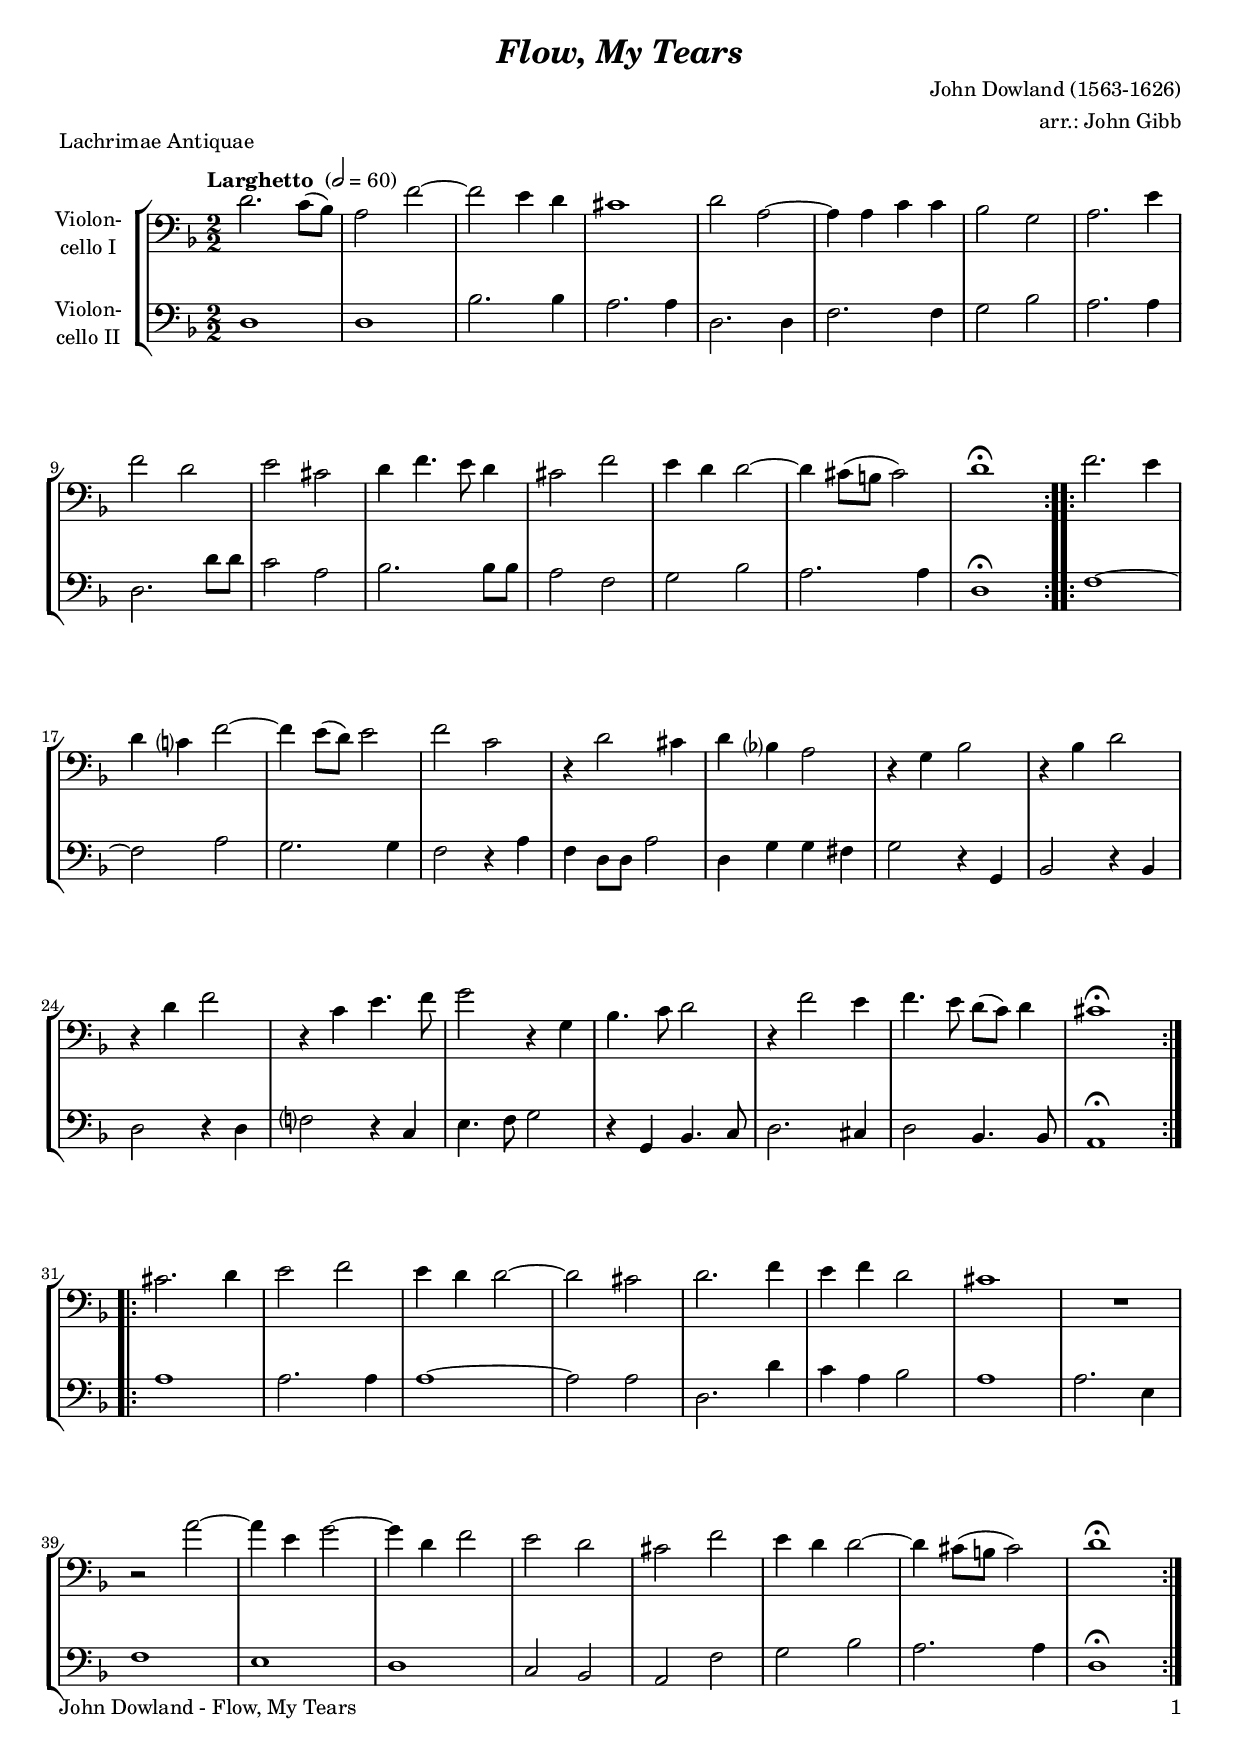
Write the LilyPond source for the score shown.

\version "2.24.1"
\include "deutsch.ly"

#(set-global-staff-size 18)

\header {
  title     = \markup \bold \italic "Flow, My Tears"
  composer  = "John Dowland (1563-1626)"
  arranger  = "arr.: John Gibb"
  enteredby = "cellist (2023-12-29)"
  piece     = "Lachrimae Antiquae"
}

voiceconsts = {
 \key c \minor
 \time 2/2
 \clef "bass"
 \numericTimeSignature
 \compressEmptyMeasures
  % Set default beaming for all staves
% \set Timing.beamExceptions = #'()
% \set Timing.baseMoment     = #(ly:make-moment 1 4)
% \set Timing.beatStructure  = #'(1 1 1)
 \tempo "Larghetto " 2=60
}

mivl = "violin"
miva = "viola"
miba = "cello"
mipz = "pizzicato strings"

va = \relative c' {
  \voiceconsts

  \repeat volta 2 {
    c2. b8( as)
    g2 es'~
    es d4 c
    h1
    c2 g~

    g4 g b b
    as2 f
    g2. d'4
    es2 c
    d h

    c4 es4. d8 c4
    h2 es
    d4 c c2~
    c4 h8( a h2)
    c1\fermata
  }

  \repeat volta 2 {
    es2. d4
    c b? es2~
    es4 d8( c) d2
    es b
    r4 c2 h4

    c as? g2
    r4 f as2
    r4 as c2
    r4 c es2
    r4 b d4. es8

    f2 r4 f,
    as4. b8 c2
    r4 es2 d4
    es4. d8 c( b) c4
    h1\fermata
  }

  \repeat volta 2 {
    h2. c4
    d2 es
    d4 c c2~
    c h
    c2. es4

    d es c2
    h1
    R
    r2 g'~
    g4 d f2~
    f4 c es2

    d c
    h es
    d4 c c2~
    c4 h8( a h2)
    c1\fermata
  }
}

vb = \relative c {
  \voiceconsts
  
  \repeat volta 2 {
    c1
    c
    as'2. as4
    g2. g4
    c,2. c4

    es2. es4
    f2 as
    g2. g4
    c,2. c'8 c
    b2 g

    as2. as8 as
    g2 es
    f as
    g2. g4
    c,1\fermata
  }

  \repeat volta 2 {
    es~
    es2 g
    f2. f4 es2 r4 g
    es c8 c g'2

    c,4 f f e
    f2 r4 f,
    as2 r4 as
    c2 r4 c
    es?2 r4 b

    d4. es8 f2
    r4 f, as4. b8
    c2. h4
    c2 as4. as8
    g1\fermata
  }

  \repeat volta 2 {
    g'
    g2. g4
    g1~
    g2 g
    c,2. c'4

    b g as2
    g1
    g2. d4
    es1
    d
    c

    b2 as
    g es'
    f as
    g2. g4
    c,1\fermata
  }
}


music = \new StaffGroup <<
      \new Staff {
        \set Staff.midiInstrument = \miba
        \set Staff.instrumentName = \markup \center-column { "Violon-" "cello I" }
        \transpose c d { \va }
      }
      
      \new Staff {
        \set Staff.midiInstrument = \miba
        \set Staff.instrumentName = \markup \center-column { "Violon-" "cello II" }
        \transpose c d { \vb }
      }
>>

\book {
  \paper {
    print-page-number = ##t
    print-first-page-number = ##t
    ragged-last-bottom = ##f
    oddHeaderMarkup = \markup \null
    evenHeaderMarkup = \markup \null
    oddFooterMarkup = \markup {
      \fill-line {
        \if \should-print-page-number
        "John Dowland - Flow, My Tears" \fromproperty #'page:page-number-string
      }
    }
    evenFooterMarkup = \oddFooterMarkup
  } \score {
    \music
    \layout {}
  }

  \score {
    \unfoldRepeats \music

    \midi {
      \context {
        \Score
      }
    }
  }
}
